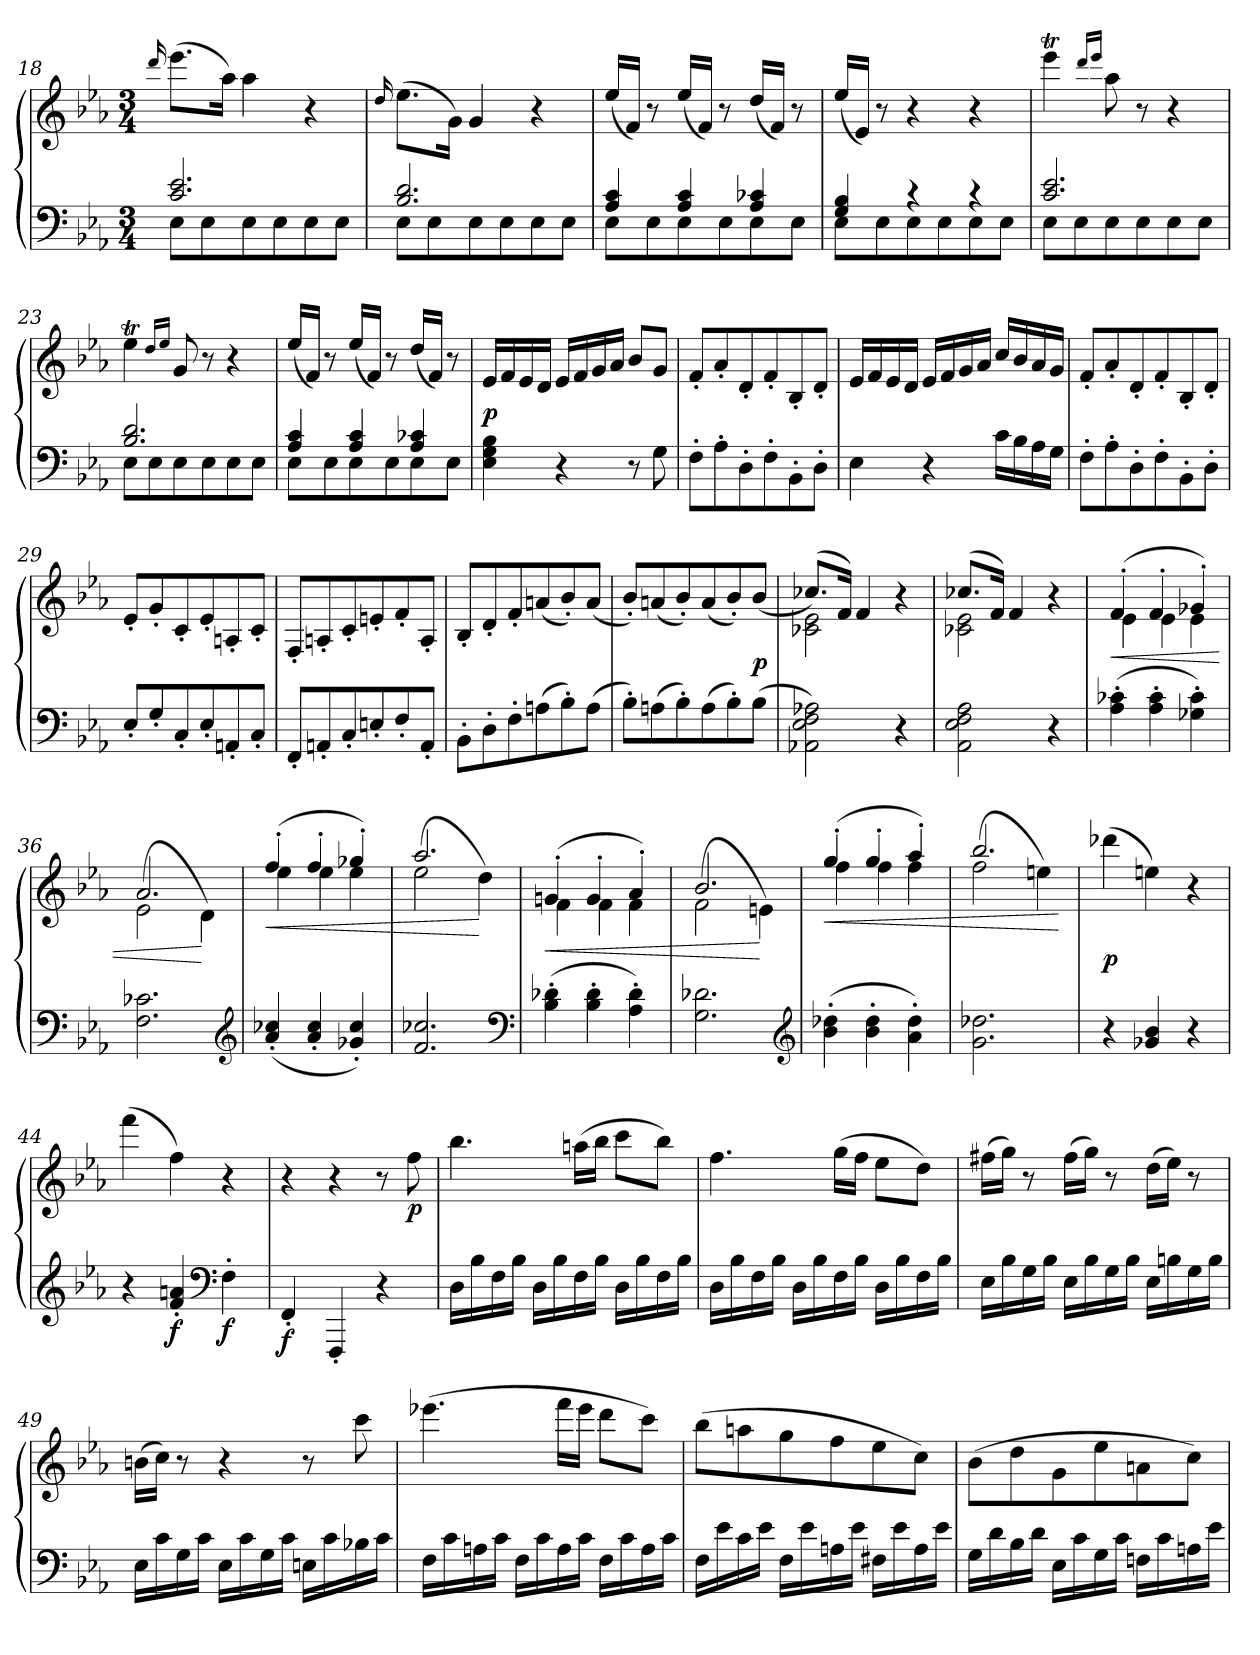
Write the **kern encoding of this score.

**kern	**kern	**dynam
*part1	*part1	*part1
*staff2	*staff1	*staff1/2
*clefF4	*clefG2	*
*k[b-e-a-]	*k[b-e-a-]	*
*M3/4	*M3/4	*
=18	=18	=18
.	16qqddd/	.
*^	*	*
2.e-/ 2.c/	8E-\L	(>8.eee-\L	.
.	8E-\	.	.
.	.	16aa-\Jk)	.
.	8E-\	4aa-\	.
.	8E-\	.	.
.	8E-\	4r	.
.	8E-\J	.	.
=19	=19	=19	=19
.	.	16qqdd/	.
2.d/ 2.B-/	8E-\L	(>8.ee-\L	.
.	8E-\	.	.
.	.	16g\Jk)	.
.	8E-\	4g/	.
.	8E-\	.	.
.	8E-\	4r	.
.	8E-\J	.	.
=20	=20	=20	=20
8E-\L	4c/ 4A-/	(<16ee-/LL	.
.	.	16f/JJ)	.
8E-\	.	8r	.
8E-\	4c/ 4A-/	(<16ee-/LL	.
.	.	16f/JJ)	.
8E-\	.	8r	.
8E-\	4c-X/ 4A-/	(<16dd/LL	.
.	.	16f/JJ)	.
8E-\J	.	8r	.
!!LO:LB:g=z
=21	=21	=21	=21
8E-\L	4B-/ 4G/	(<16ee-/LL	.
.	.	16e-/JJ)	.
8E-\	.	8r	.
8E-\	4rc	4r	.
8E-\	.	.	.
8E-\	4rc	4r	.
8E-\J	.	.	.
=22	=22	=22	=22
8E-\L	2.e-/ 2.c/	4eee-T\	.
8E-\	.	.	.
.	.	16qqddd/LL	.
.	.	16qqeee-/JJ	.
8E-\	.	8aa-\	.
8E-\	.	8r	.
8E-\	.	4r	.
8E-\J	.	.	.
=23	=23	=23	=23
2.d/ 2.B-/	8E-\L	4ee-T\	.
.	8E-\	.	.
.	.	16qqdd/LL	.
.	.	16qqee-/JJ	.
.	8E-\	8g/	.
.	8E-\	8r	.
.	8E-\	4r	.
.	8E-\J	.	.
=24	=24	=24	=24
4c/ 4A-/	8E-\L	(<16ee-/LL	.
.	.	16f/JJ)	.
.	8E-\	8r	.
4c/ 4A-/	8E-\	(<16ee-/LL	.
.	.	16f/JJ)	.
.	8E-\	8r	.
4c-X/ 4A-/	8E-\	(<16dd/LL	.
.	.	16f/JJ)	.
.	8E-\J	8r	.
*v	*v	*	*
=25	=25	=25
4B-\ 4G\ 4E-\	16e-/LL	p
.	16f/	.
.	16e-/	.
.	16d/JJ	.
4r	16e-/LL	.
.	16f/	.
.	16g/	.
.	16a-/JJ	.
8r	8b-/L	.
8G\	8g/J	.
=26	=26	=26
8F'\L	8f'/L	.
8A-'\	8a-'/	.
8D'\	8d'/	.
8F'\	8f'/	.
8BB-'\	8B-'/	.
8D'\J	8d'/J	.
!!LO:LB:g=z
=27	=27	=27
4E-\	16e-/LL	.
.	16f/	.
.	16e-/	.
.	16d/JJ	.
4r	16e-/LL	.
.	16f/	.
.	16g/	.
.	16a-/JJ	.
16c\LL	16cc/LL	.
16B-\	16b-/	.
16A-\	16a-/	.
16G\JJ	16g/JJ	.
=28	=28	=28
8F'\L	8f'/L	.
8A-'\	8a-'/	.
8D'\	8d'/	.
8F'\	8f'/	.
8BB-'\	8B-'/	.
8D'\J	8d'/J	.
=29	=29	=29
8E-'/L	8e-'/L	.
8G'/	8g'/	.
8C'/	8c'/	.
8E-'/	8e-'/	.
8AAn'/	8An'/	.
8C'/J	8c'/J	.
=30	=30	=30
8FF'/L	8F'/L	.
8AAn'/	8An'/	.
8C'/	8c'/	.
8En'/	8en'/	.
8F'/	8f'/	.
8AA'/J	8A'/J	.
=31	=31	=31
8BB-'\L	8B-'/L	.
8D'\	8d'/	.
8F'\	8f'/	.
(>8An\	(<8an/	cresc.
8B-'\)	8b-'/)	.
(>8A\J	(<8a/J	.
=32	=32	=32
8B-'\L)	8b-'/L)	.
(>8An\	(<8an/	.
8B-'\)	8b-'/)	.
(>8A\	(<8a/	.
8B-'\)	8b-'/)	.
(>8B-\J	(<8b-/J	p
!!LO:LB:g=z
=33	=33	=33
*	*^	*
2A-X\ 2F\ 2E-\ 2AA-X\)	(8.cc-X/L)	2e-\ 2c-X\	.
.	16f/Jk)	.	.
.	4f/	.	.
4r	4r	4ryy	.
=34	=34	=34	=34
2A-\ 2F\ 2E-\ 2AA-\	(8.cc-X/L	2e-\ 2c-X\	.
.	16f/Jk)	.	.
.	4f/	.	.
4r	4r	4ryy	.
=35	=35	=35	=35
!	!	!	!LO:HP:b
(>4c-X'\ 4A-'\	(>4f'/	4e-\	<
4c-'\ 4A-'\	4f'/	4e-\	.
4c-'\ 4G-X'\)	4g-X'/)	4e-\	.
=36	=36	=36	=36
2.c-X\ 2.F\	(<2e-\	2.a-/	.
.	4d\)	.	[
*clefG2	*	*	*
=37	=37	=37	=37
!	!	!	!LO:HP:b
(<4cc-X'/ 4a-'/	(>4ff'/	4ee-\	<
4cc-'/ 4a-'/	4ff'/	4ee-\	.
4cc-'/ 4g-X'/)	4gg-X'/)	4ee-\	.
=38	=38	=38	=38
2.cc-X/ 2.f/	(<2ee-\	2.aa-/	.
.	4dd\)	.	[
*clefF4	*	*	*
=39	=39	=39	=39
!	!	!	!LO:HP:b
(>4d-X'\ 4B-'\	(>4gn'/	4f\	<
4d-'\ 4B-'\	4g'/	4f\	.
4d-'\ 4A-'\)	4a-'/)	4f\	.
=40	=40	=40	=40
2.d-X\ 2.G\	(<2f\	2.b-/	.
.	4en\)	.	[
*clefG2	*	*	*
=41	=41	=41	=41
!	!	!	!LO:HP:b
(>4dd-X'\ 4b-'\	(>4gg'/	4ff\	<
4dd-'\ 4b-'\	4gg'/	4ff\	.
4dd-'\ 4a-'\)	4aa-'/)	4ff\	.
!!LO:PB:g=z	!!
=42	=42	=42	=42
2.dd-X\ 2.g\	(<2ff\	2.bb-/	.
.	4een\)	.	.
*	*v	*v	*
.	.	[
=43	=43	=43
4r	(>4ddd-X\	p
4b-/ 4g-X/	4een\)	.
4r	4r	.
=44	=44	=44
4r	(>4fff\	.
!	!	!LO:DY:b=2
4an'/ 4f'/	4ff\)	f
*clefF4	*	*
!	!	!LO:DY:b=2
4F'\	4r	f
=45	=45	=45
!	!	!LO:DY:b=2
4FF'/	4r	f
4FFF'/	4r	.
4r	8r	.
!	!	!LO:DY:b
.	8ff\	p
=46	=46	=46
16D\LL	4.bb-\	.
16B-\	.	.
16F\	.	.
16B-\JJ	.	.
16D\LL	.	.
16B-\	.	.
16F\	(>16aan\LL	.
16B-\JJ	16bb-\JJ	.
16D\LL	8ccc\L	.
16B-\	.	.
16F\	8bb-\J)	.
16B-\JJ	.	.
=47	=47	=47
16D\LL	4.ff\	.
16B-\	.	.
16F\	.	.
16B-\JJ	.	.
16D\LL	.	.
16B-\	.	.
16F\	(>16gg\LL	.
16B-\JJ	16ff\JJ	.
16D\LL	8ee-\L	.
16B-\	.	.
16F\	8dd\J)	.
16B-\JJ	.	.
!!LO:LB:g=z
=48	=48	=48
16E-\LL	(>16ff#X\LL	.
16B-\	16gg\JJ)	.
16G\	8r	.
16B-\JJ	.	.
16E-\LL	(>16ff#\LL	.
16B-\	16gg\JJ)	.
16G\	8r	.
16B-\JJ	.	.
16E-\LL	(>16dd\LL	.
16Bn\	16ee-\JJ)	.
16G\	8r	.
16B\JJ	.	.
=49	=49	=49
16E-\LL	(>16bn\LL	.
16c\	16cc\JJ)	.
16G\	8r	.
16c\JJ	.	.
16E-\LL	4r	.
16c\	.	.
16G\	.	.
16c\JJ	.	.
16En\LL	8r	.
16c\	.	.
16B-X\	8ccc\	.
16c\JJ	.	.
=50	=50	=50
16F\LL	(>4.eee-X\	.
16c\	.	.
16An\	.	.
16c\JJ	.	.
16F\LL	.	.
16c\	.	.
16A\	16fff\LL	.
16c\JJ	16eee-\JJ	.
16F\LL	8ddd\L	.
16c\	.	.
16A\	8ccc\J)	.
16c\JJ	.	.
=51	=51	=51
16F\LL	(>8bb-\L	.
16e-\	.	.
16c\	8aan\	.
16e-\JJ	.	.
16F\LL	8gg\	.
16e-\	.	.
16An\	8ff\	.
16e-\JJ	.	.
16F#X\LL	8ee-\	.
16e-\	.	.
16A\	8cc\J)	.
16e-\JJ	.	.
!!LO:LB:g=z
=52	=52	=52
16G\LL	(>8b-\L	.
16d\	.	.
16B-\	8dd\	.
16d\JJ	.	.
16E-\LL	8g\	.
16c\	.	.
16G\	8ee-\	.
16c\JJ	.	.
16Fn\LL	8an\	.
16c\	.	.
16An\	8cc\J)	.
16e-\JJ	.	.
=	=	=
*-	*-	*-
